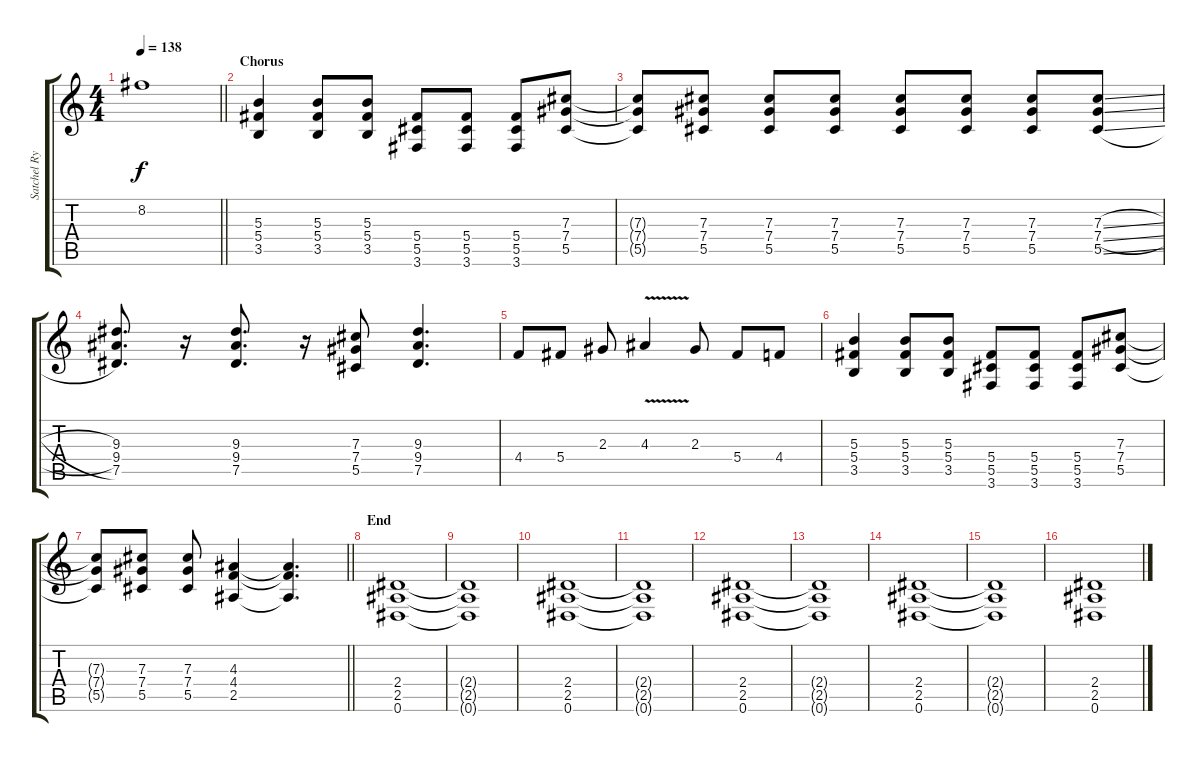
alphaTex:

\track ("Satchel Rythym" "Satchel Ry") {instrument distortionguitar}
\staff {score tabs}
\tuning (Eb4 Bb3 Gb3 Db3 Ab2 Eb2) {hide}
\ts (4 4)
\tempo 138
\clef g2
\barLineRight lightlight
\ks c
8.2{t}.1{dy f} |
\section ("" "Chorus")
(5.3 5.4 3.5).4 (5.3 5.4 3.5).8 (5.3 5.4 3.5).8 (5.4 5.5 3.6).8 (5.4 5.5 3.6).8 (5.4 5.5 3.6).8 (7.3 7.4 5.5).8 |
(7.3{t} 7.4{t} 5.5{t}).8 (7.3 7.4 5.5).8 (7.3 7.4 5.5).8 (7.3 7.4 5.5).8 (7.3 7.4 5.5).8 (7.3 7.4 5.5).8 (7.3 7.4 5.5).8 (7.3{sl} 7.4{sl} 5.5{sl}).8 |
(9.3 9.4 7.5).8{d} r.16 (9.3 9.4 7.5).8{d} r.16 (7.3 7.4 5.5).8 (9.3 9.4 7.5).4{d} |
4.4.8 5.4.8 2.3.8 4.3{v}.4 2.3.8 5.4.8 4.4.8 |
(5.3 5.4 3.5).4 (5.3 5.4 3.5).8 (5.3 5.4 3.5).8 (5.4 5.5 3.6).8 (5.4 5.5 3.6).8 (5.4 5.5 3.6).8 (7.3 7.4 5.5).8 |
\barLineRight lightlight
(7.3{t} 7.4{t} 5.5{t}).8 (7.3 7.4 5.5).8 (7.3 7.4 5.5).8 (4.3 4.4 2.5).4 (4.3{t} 4.4{t} 2.5{t}).4{d} |
\section ("" "End")
(2.4 2.5 0.6).1 |
(2.4{t} 2.5{t} 0.6{t}).1 |
(2.4 2.5 0.6).1 |
(2.4{t} 2.5{t} 0.6{t}).1 |
(2.4 2.5 0.6).1 |
(2.4{t} 2.5{t} 0.6{t}).1 |
(2.4 2.5 0.6).1 |
(2.4{t} 2.5{t} 0.6{t}).1 |
(2.4 2.5 0.6).1
